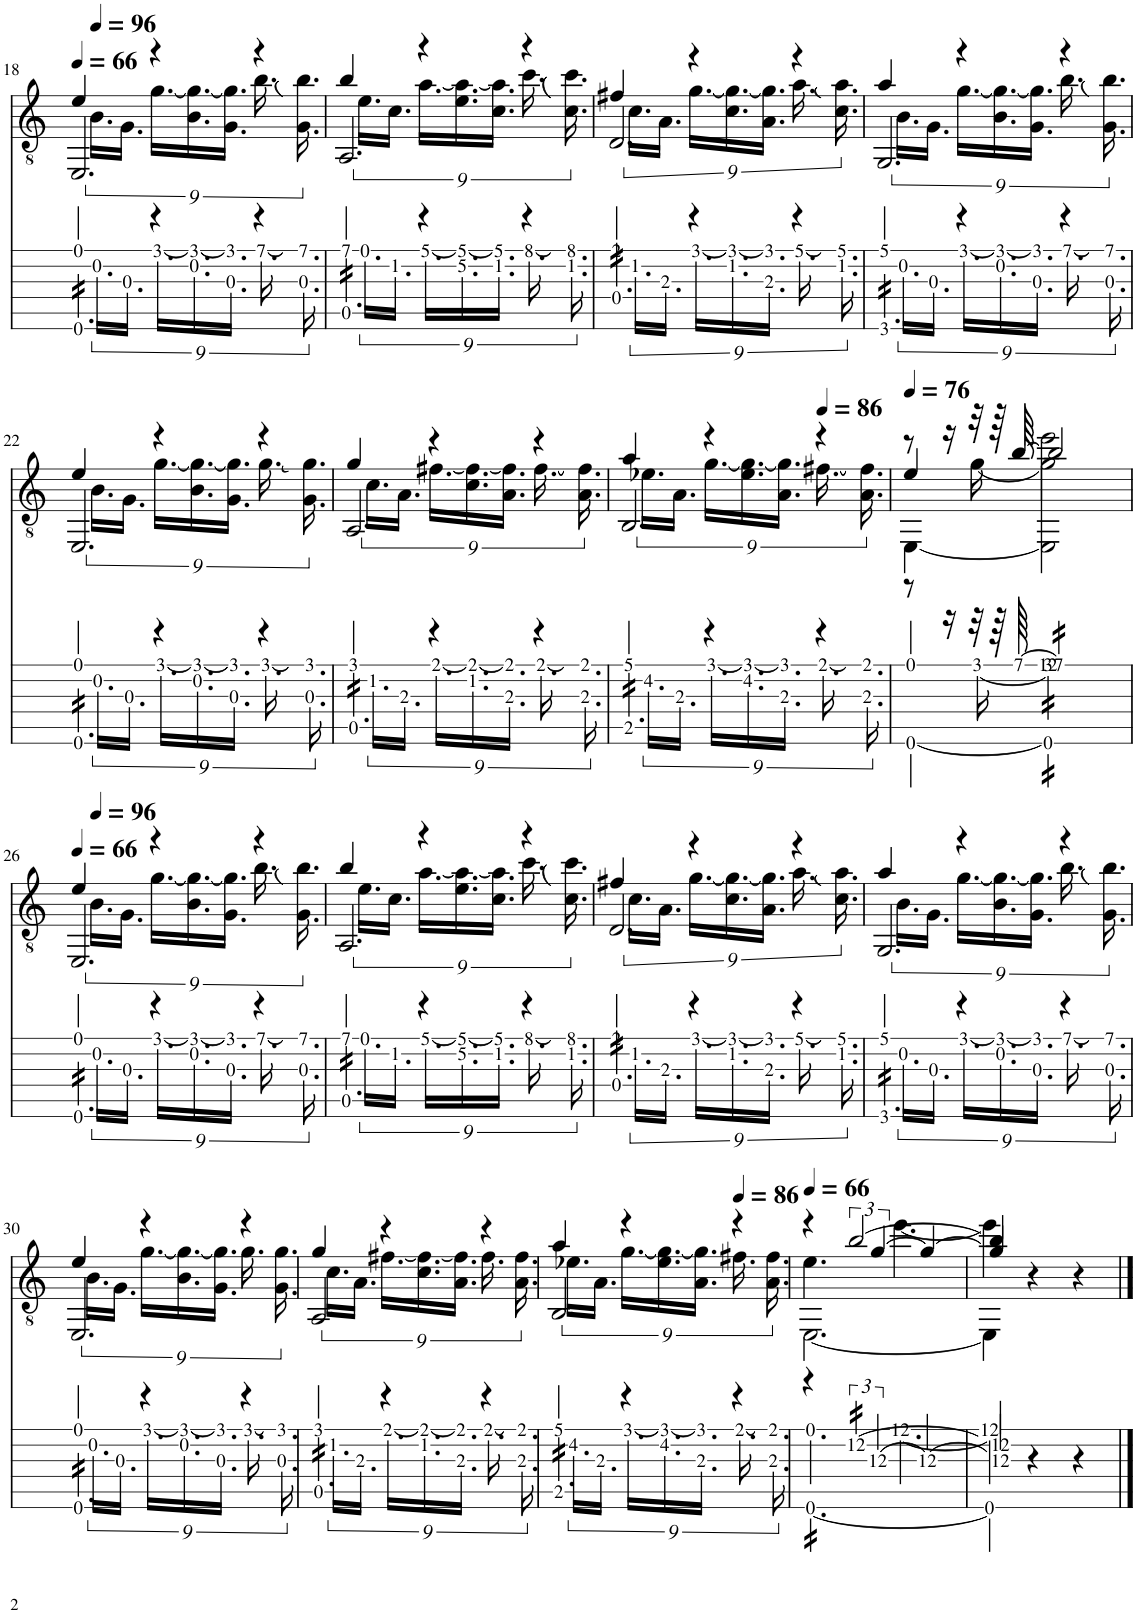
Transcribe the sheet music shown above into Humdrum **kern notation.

**kern	**kern
*part1	*part1
*staff2	*staff1
*I"Classical Guitar, classic guitar	*
*I'Guit.	*
!!LO:PB:g=z
*	*clefGv2
*k[]	*k[]
*M3/4	*M3/4
*MM66	*MM66
=18	=18
*^	*^
*	*^	*	*^
4e/	12ryy	2.EE/	4e/	12ryy	2.EE/
*	*	*	*MM96	*	*
.	18.B\LL	.	.	18.B\LL	.
.	18.G\JJ	.	.	18.G\JJ	.
4r	[18.g\LL	.	4r	[18.g\LL	.
.	18.B\ 18.g\_	.	.	18.B\ 18.g\_	.
.	18.G\ 18.g\]JJ	.	.	18.G\ 18.g\]JJ	.
4r	[18.b\	.	4r	[18.b\	.
.	12ryy	.	.	12ryy	.
.	18.G\ 18.b\]	.	.	18.G\ 18.b\]	.
=19	=19	=19	=19	=19	=19
4b/	12ryy	2.AA/	4b/	12ryy	2.AA/
.	18.e\LL	.	.	18.e\LL	.
.	18.c\JJ	.	.	18.c\JJ	.
4r	[18.a\LL	.	4r	[18.a\LL	.
.	18.e\ 18.a\_	.	.	18.e\ 18.a\_	.
.	18.c\ 18.a\]JJ	.	.	18.c\ 18.a\]JJ	.
4r	[18.cc\	.	4r	[18.cc\	.
.	12ryy	.	.	12ryy	.
.	18.c\ 18.cc\]	.	.	18.c\ 18.cc\]	.
=20	=20	=20	=20	=20	=20
4f#X/	12ryy	2.D/	4f#X/	12ryy	2.D/
.	18.c\LL	.	.	18.c\LL	.
.	18.A\JJ	.	.	18.A\JJ	.
4r	[18.g\LL	.	4r	[18.g\LL	.
.	18.c\ 18.g\_	.	.	18.c\ 18.g\_	.
.	18.A\ 18.g\]JJ	.	.	18.A\ 18.g\]JJ	.
4r	[18.a\	.	4r	[18.a\	.
.	12ryy	.	.	12ryy	.
.	18.c\ 18.a\]	.	.	18.c\ 18.a\]	.
=21	=21	=21	=21	=21	=21
4a/	12ryy	2.GG/	4a/	12ryy	2.GG/
.	18.B\LL	.	.	18.B\LL	.
.	18.G\JJ	.	.	18.G\JJ	.
4r	[18.g\LL	.	4r	[18.g\LL	.
.	18.B\ 18.g\_	.	.	18.B\ 18.g\_	.
.	18.G\ 18.g\]JJ	.	.	18.G\ 18.g\]JJ	.
4r	[18.b\	.	4r	[18.b\	.
.	12ryy	.	.	12ryy	.
.	18.G\ 18.b\]	.	.	18.G\ 18.b\]	.
!!LO:LB:g=z	!!	!!
=22	=22	=22	=22	=22	=22
4e/	12ryy	2.EE/	4e/	12ryy	2.EE/
.	18.B\LL	.	.	18.B\LL	.
.	18.G\JJ	.	.	18.G\JJ	.
4r	[18.g\LL	.	4r	[18.g\LL	.
.	18.B\ 18.g\_	.	.	18.B\ 18.g\_	.
.	18.G\ 18.g\]JJ	.	.	18.G\ 18.g\]JJ	.
4r	[18.g\	.	4r	[18.g\	.
.	12ryy	.	.	12ryy	.
.	18.G\ 18.g\]	.	.	18.G\ 18.g\]	.
=23	=23	=23	=23	=23	=23
4g/	12ryy	2.AA/	4g/	12ryy	2.AA/
.	18.c\LL	.	.	18.c\LL	.
.	18.A\JJ	.	.	18.A\JJ	.
4r	[18.f#X\LL	.	4r	[18.f#X\LL	.
.	18.c\ 18.f#\_	.	.	18.c\ 18.f#\_	.
.	18.A\ 18.f#\]JJ	.	.	18.A\ 18.f#\]JJ	.
4r	[18.f#\	.	4r	[18.f#\	.
.	12ryy	.	.	12ryy	.
.	18.A\ 18.f#\]	.	.	18.A\ 18.f#\]	.
=24	=24	=24	=24	=24	=24
4a/	12ryy	2.BB/	4a/	12ryy	2.BB/
.	18.e-X\LL	.	.	18.e-X\LL	.
.	18.A\JJ	.	.	18.A\JJ	.
4r	[18.g\LL	.	4r	[18.g\LL	.
.	18.e-\ 18.g\_	.	.	18.e-\ 18.g\_	.
.	18.A\ 18.g\]JJ	.	.	18.A\ 18.g\]JJ	.
*	*	*	*MM86	*	*
4r	[18.f#X\	.	4r	[18.f#X\	.
.	12ryy	.	.	12ryy	.
.	18.A\ 18.f#\]	.	.	18.A\ 18.f#\]	.
*v	*v	*v	*	*	*
*	*v	*v	*v
=25	=25
*	*MM76
*^	*^
*	*^	*	*^
*	*	*^	*	*	*^
8r	8.ryy	4e/	[4EE\	8r	8.ryy	4e/	[4EE\
16r	.	.	.	16r	.	.	.
32r	[16g\	.	.	32r	[16g\	.	.
64r	.	.	.	64r	.	.	.
[64b/	.	.	.	[64b/	.	.	.
2b/]	2g\]	2ryy	2EE\] 2ee\	2b/]	2g\]	2ryy	2EE\] 2ee\
*v	*v	*v	*v	*	*	*	*
*	*v	*v	*v	*v
!!LO:LB:g=z
=26	=26
*	*MM66
*^	*^
*	*^	*	*^
4e/	12ryy	2.EE/	4e/	12ryy	2.EE/
*	*	*	*MM96	*	*
.	18.B\LL	.	.	18.B\LL	.
.	18.G\JJ	.	.	18.G\JJ	.
4r	[18.g\LL	.	4r	[18.g\LL	.
.	18.B\ 18.g\_	.	.	18.B\ 18.g\_	.
.	18.G\ 18.g\]JJ	.	.	18.G\ 18.g\]JJ	.
4r	[18.b\	.	4r	[18.b\	.
.	12ryy	.	.	12ryy	.
.	18.G\ 18.b\]	.	.	18.G\ 18.b\]	.
=27	=27	=27	=27	=27	=27
4b/	12ryy	2.AA/	4b/	12ryy	2.AA/
.	18.e\LL	.	.	18.e\LL	.
.	18.c\JJ	.	.	18.c\JJ	.
4r	[18.a\LL	.	4r	[18.a\LL	.
.	18.e\ 18.a\_	.	.	18.e\ 18.a\_	.
.	18.c\ 18.a\]JJ	.	.	18.c\ 18.a\]JJ	.
4r	[18.cc\	.	4r	[18.cc\	.
.	12ryy	.	.	12ryy	.
.	18.c\ 18.cc\]	.	.	18.c\ 18.cc\]	.
=28	=28	=28	=28	=28	=28
4f#X/	12ryy	2.D/	4f#X/	12ryy	2.D/
.	18.c\LL	.	.	18.c\LL	.
.	18.A\JJ	.	.	18.A\JJ	.
4r	[18.g\LL	.	4r	[18.g\LL	.
.	18.c\ 18.g\_	.	.	18.c\ 18.g\_	.
.	18.A\ 18.g\]JJ	.	.	18.A\ 18.g\]JJ	.
4r	[18.a\	.	4r	[18.a\	.
.	12ryy	.	.	12ryy	.
.	18.c\ 18.a\]	.	.	18.c\ 18.a\]	.
=29	=29	=29	=29	=29	=29
4a/	12ryy	2.GG/	4a/	12ryy	2.GG/
.	18.B\LL	.	.	18.B\LL	.
.	18.G\JJ	.	.	18.G\JJ	.
4r	[18.g\LL	.	4r	[18.g\LL	.
.	18.B\ 18.g\_	.	.	18.B\ 18.g\_	.
.	18.G\ 18.g\]JJ	.	.	18.G\ 18.g\]JJ	.
4r	[18.b\	.	4r	[18.b\	.
.	12ryy	.	.	12ryy	.
.	18.G\ 18.b\]	.	.	18.G\ 18.b\]	.
!!LO:LB:g=z	!!	!!
=30	=30	=30	=30	=30	=30
4e/	12ryy	2.EE/	4e/	12ryy	2.EE/
.	18.B\LL	.	.	18.B\LL	.
.	18.G\JJ	.	.	18.G\JJ	.
4r	[18.g\LL	.	4r	[18.g\LL	.
.	18.B\ 18.g\_	.	.	18.B\ 18.g\_	.
.	18.G\ 18.g\]JJ	.	.	18.G\ 18.g\]JJ	.
4r	[18.g\	.	4r	[18.g\	.
.	12ryy	.	.	12ryy	.
.	18.G\ 18.g\]	.	.	18.G\ 18.g\]	.
=31	=31	=31	=31	=31	=31
4g/	12ryy	2.AA/	4g/	12ryy	2.AA/
.	18.c\LL	.	.	18.c\LL	.
.	18.A\JJ	.	.	18.A\JJ	.
4r	[18.f#X\LL	.	4r	[18.f#X\LL	.
.	18.c\ 18.f#\_	.	.	18.c\ 18.f#\_	.
.	18.A\ 18.f#\]JJ	.	.	18.A\ 18.f#\]JJ	.
4r	[18.f#\	.	4r	[18.f#\	.
.	12ryy	.	.	12ryy	.
.	18.A\ 18.f#\]	.	.	18.A\ 18.f#\]	.
=32	=32	=32	=32	=32	=32
4a/	12ryy	2.BB/	4a/	12ryy	2.BB/
.	18.e-X\LL	.	.	18.e-X\LL	.
.	18.A\JJ	.	.	18.A\JJ	.
4r	[18.g\LL	.	4r	[18.g\LL	.
.	18.e-\ 18.g\_	.	.	18.e-\ 18.g\_	.
.	18.A\ 18.g\]JJ	.	.	18.A\ 18.g\]JJ	.
*	*	*	*MM86	*	*
4r	[18.f#X\	.	4r	[18.f#X\	.
.	12ryy	.	.	12ryy	.
.	18.A\ 18.f#\]	.	.	18.A\ 18.f#\]	.
*v	*v	*v	*	*	*
*	*v	*v	*v
=33	=33
*	*MM66
*^	*^
*	*^	*	*^
*	*	*^	*	*	*^
4r	4.e\	4ryy	[2.EE\	4r	4.e\	4ryy	[2.EE\
[2b/	.	12ryy	.	[2b/	.	12ryy	.
.	.	[6g/	.	.	.	[6g/	.
.	[4.ee\	.	.	.	[4.ee\	.	.
.	.	4g/_	.	.	.	4g/_	.
=34	=34	=34	=34	=34	=34	=34	=34
4b/]	4ee\]	4g/]	4EE\]	4b/]	4ee\]	4g/]	4EE\]
4r	2ryy	2ryy	2ryy	4r	2ryy	2ryy	2ryy
4r	.	.	.	4r	.	.	.
*v	*v	*v	*v	*	*	*	*
*	*v	*v	*v	*v
==	==
*-	*-
